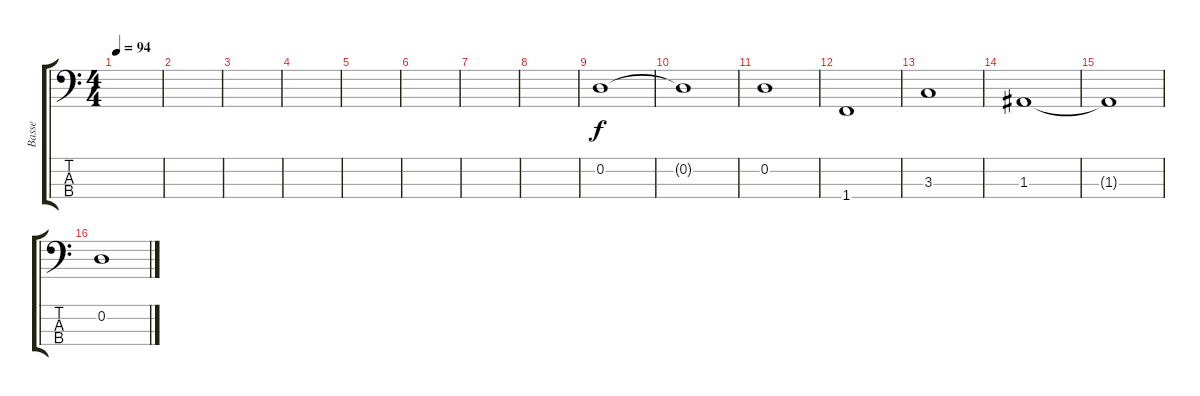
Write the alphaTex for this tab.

\track ("Basse" "Basse") {instrument electricbassfinger}
\staff {score tabs}
\tuning (G2 D2 A1 E1) {hide}
\ts (4 4)
\tempo 94
\clef f4
\ks c
|
|
|
|
|
|
|
|
0.2.1 |
0.2{t}.1 |
0.2.1 |
1.4.1 |
3.3.1 |
1.3.1 |
1.3{t}.1 |
0.2.1
